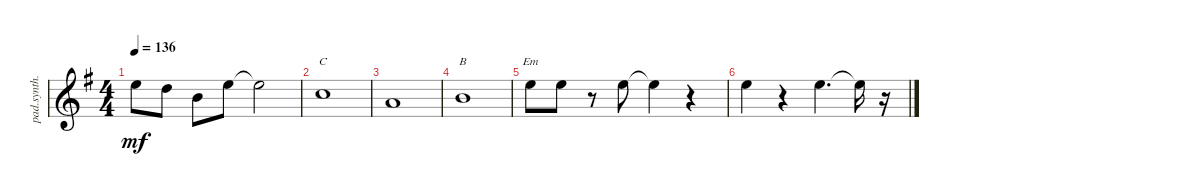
\bracketExtendMode nobrackets
\track ("Keyboard - band" "pad.synth.") {instrument synthstrings1}
\staff {score}
\tuning (E4 B3 G3 D3 A2 E2)
\chord ("B" 7 x x x x x) {firstfret 7 showdiagram false showfingering false}
\chord ("Em" 12 x x x x x) {firstfret 12 showdiagram false showfingering false}
\chord ("C" 8 x x x x x) {firstfret 8 showdiagram false showfingering false}
\ts (4 4)
\tempo 136
\clef g2
\ks eminor
12.1{acc forcenatural}.8{dy mf beam Down} 10.1{acc forcenatural}.8{beam Down} 7.1{acc forcenatural}.8{beam Down} 12.1{acc forcenatural}.8{beam Down} 12.1{t acc forcenatural}.2{beam Down} |
8.1{acc forcenatural}.1{ch "C" beam Down} |
5.1{acc forcenatural}.1{beam Up} |
7.1{acc forcenatural}.1{ch "B" beam Down} |
12.1{acc forcenatural}.8{ch "Em" beam Down} 12.1{acc forcenatural}.8{beam Down} r.8{beam Down} 12.1{acc forcenatural}.8{beam Down} 12.1{t acc forcenatural}.4{beam Down} r.4{beam Down} |
12.1{acc forcenatural}.4{beam Down} r.4{beam Down} 12.1{acc forcenatural}.4{d beam Down} 12.1{t acc forcenatural}.16{beam Down} r.16{beam Down}
